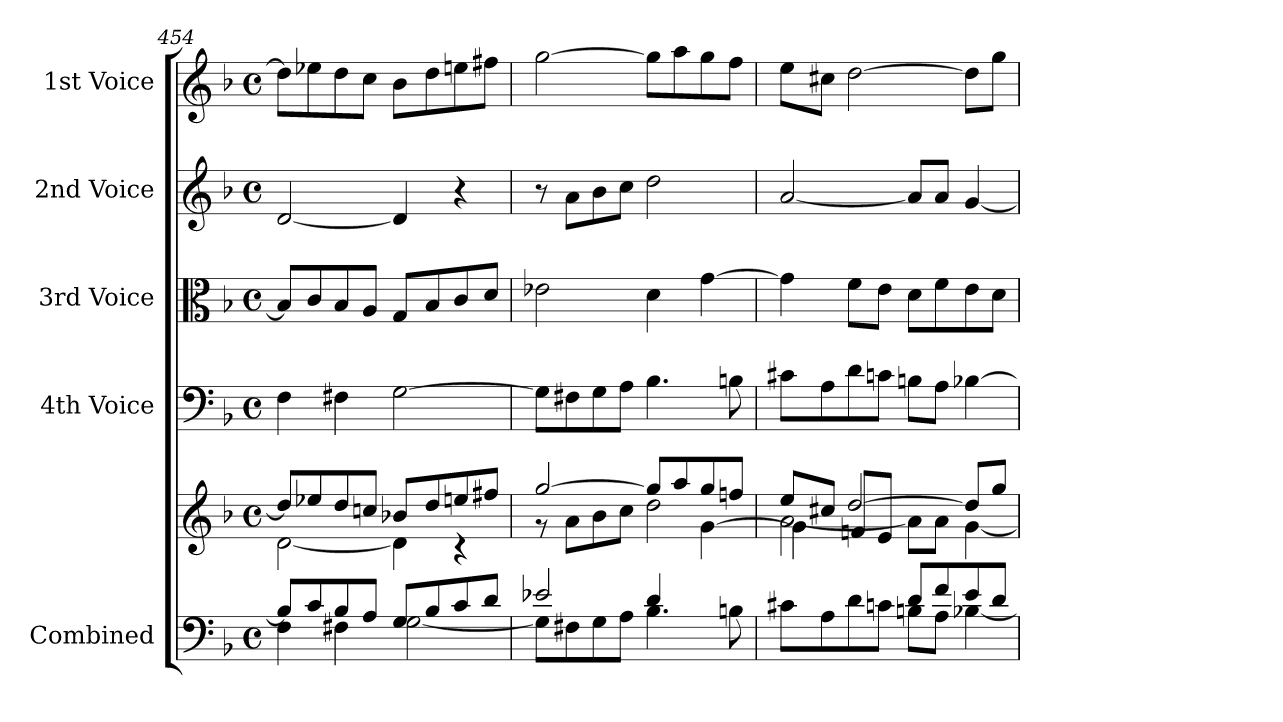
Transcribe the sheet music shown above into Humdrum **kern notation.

**kern	**kern	**kern	**kern	**kern	**kern
*part5	*part5	*part4	*part3	*part2	*part1
*staff6	*staff5	*staff4	*staff3	*staff2	*staff1
*I"Combined	*	*I"4th Voice	*I"3rd Voice	*I"2nd Voice	*I"1st Voice
*clefF4	*clefG2	*clefF4	*clefC3	*clefG2	*clefG2
*k[b-]	*k[b-]	*k[b-]	*k[b-]	*k[b-]	*k[b-]
*M4/4	*M4/4	*M4/4	*M4/4	*M4/4	*M4/4
*met(c)	*met(c)	*met(c)	*met(c)	*met(c)	*met(c)
=454	=454	=454	=454	=454	=454
*^	*^	*	*	*	*
8B-/L]	4F\	8dd/L]	[2d\	4F\	8B-/L]	[2d/	8dd\L]
8c/	.	8ee-X/	.	.	8c/	.	8ee-X\
8B-/	4F#X\	8dd/	.	4F#X\	8B-/	.	8dd\
8A/J	.	8ccn/J	.	.	8A/J	.	8cc\J
8G/L	[2G\	8b-X/L	4d\]	[2G\	8G/L	4d/]	8b-\L
8B-/	.	8dd/	.	.	8B-/	.	8dd\
8c/	.	8een/	4r	.	8c/	4r	8een\
8d/J	.	8ff#X/J	.	.	8d/J	.	8ff#X\J
=455	=455	=455	=455	=455	=455	=455	=455
*	*	*	*^	*	*	*	*
2e-X/	8G\L]	[2gg/	8r	2.ryy	8G\L]	2e-X\	8r	[2gg\
.	8F#X\	.	8a\L	.	8F#X\	.	8a\L	.
.	8G\	.	8b-\	.	8G\	.	8b-\	.
.	8A\J	.	8cc\J	.	8A\J	.	8cc\J	.
4d/	4.B-\	8gg/L]	2dd\	.	4.B-\	4d\	2dd\	8gg\L]
.	.	8aa/	.	.	.	.	.	8aa\
4ryy	.	8gg/	.	[4g\	.	[4g\	.	8gg\
.	8Bn\	8ffn/J	.	.	8Bn\	.	.	8ff\J
=456	=456	=456	=456	=456	=456	=456	=456	=456
2ryy	8c#X\L	8ee/L	[2a\	4g\]	8c#X\L	4g\]	[2a/	8ee\L
.	8A\	8cc#X/J	.	.	8A\	.	.	8cc#X\J
.	8d\	[2dd/	.	8fn/L	8d\	8f\L	.	[2dd\
.	8cn\J	.	.	8e/J	8cn\J	8e\J	.	.
8d/L	8Bn\L	.	8a\L]	2ryy	8Bn\L	8d\L	8a/L]	.
8f/	8A\J	.	8a\J	.	8A\J	8f\	8a/J	.
8e/	[4B-X\	8dd/L]	[4g\	.	[4B-X\	8e\	[4g/	8dd\L]
8d/J	.	8gg/J	.	.	.	8d\J	.	8gg\J
*v	*v	*	*	*	*	*	*	*
*	*v	*v	*v	*	*	*	*
=	=	=	=	=	=
*-	*-	*-	*-	*-	*-
